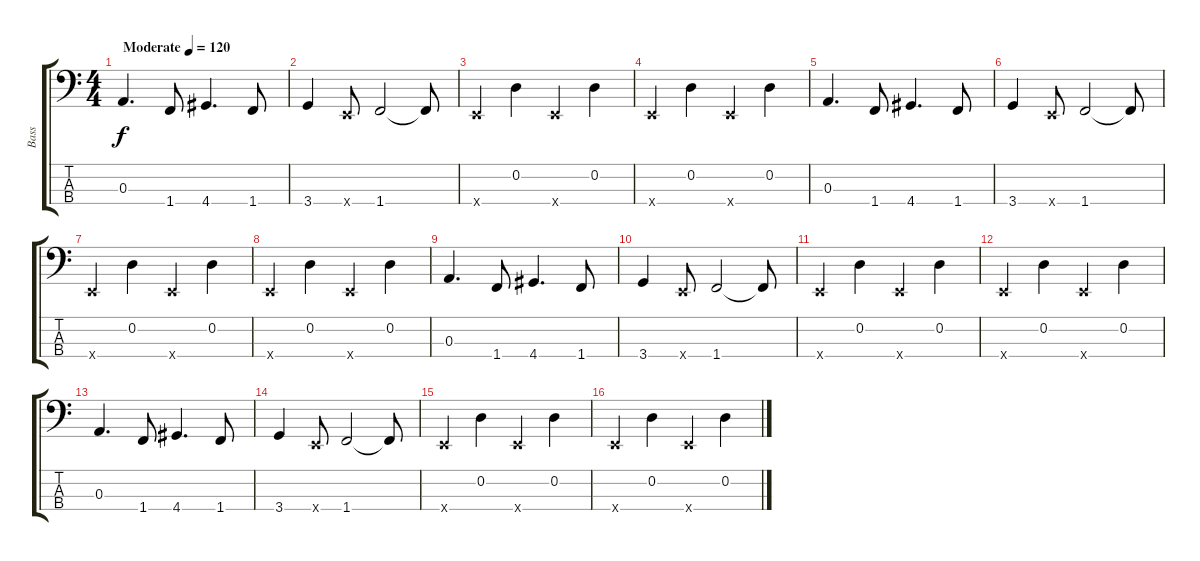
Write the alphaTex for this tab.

\track ("Bass" "Bass") {instrument electricbasspick}
\staff {score tabs}
\tuning (G2 D2 A1 E1) {hide}
\ts (4 4)
\tempo (120 "Moderate")
\clef f4
\ks c
0.3.4{d dy f instrument electricbasspick} 1.4.8 4.4.4{d} 1.4.8 |
3.4.4 0.4{x}.8 1.4.2 1.4{t}.8 |
0.4{x}.4 0.2.4 0.4{x}.4 0.2.4 |
0.4{x}.4 0.2.4 0.4{x}.4 0.2.4 |
0.3.4{d} 1.4.8 4.4.4{d} 1.4.8 |
3.4.4 0.4{x}.8 1.4.2 1.4{t}.8 |
0.4{x}.4 0.2.4 0.4{x}.4 0.2.4 |
0.4{x}.4 0.2.4 0.4{x}.4 0.2.4 |
0.3.4{d} 1.4.8 4.4.4{d} 1.4.8 |
3.4.4 0.4{x}.8 1.4.2 1.4{t}.8 |
0.4{x}.4 0.2.4 0.4{x}.4 0.2.4 |
0.4{x}.4 0.2.4 0.4{x}.4 0.2.4 |
0.3.4{d} 1.4.8 4.4.4{d} 1.4.8 |
3.4.4 0.4{x}.8 1.4.2 1.4{t}.8 |
0.4{x}.4 0.2.4 0.4{x}.4 0.2.4 |
0.4{x}.4 0.2.4 0.4{x}.4 0.2.4
